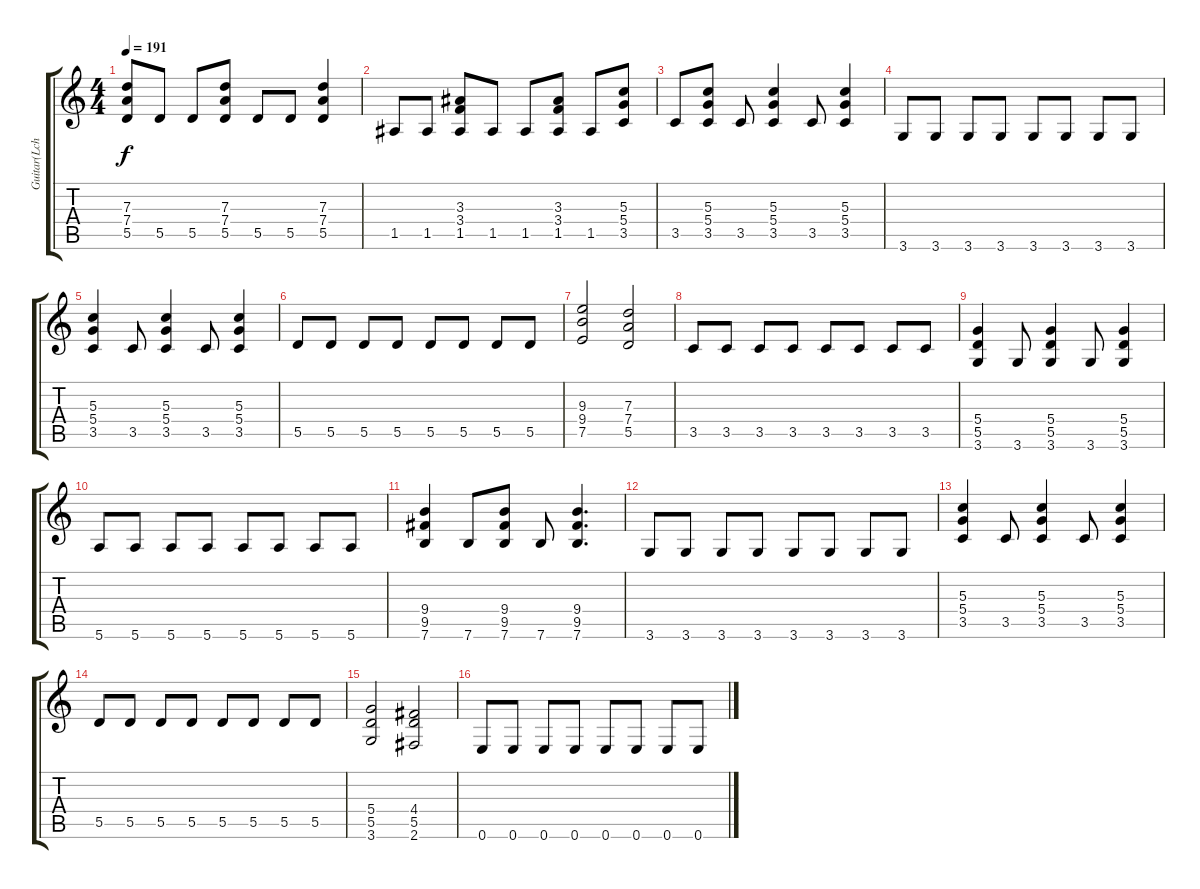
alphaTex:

\track ("Guitar(Lch.)" "Guitar(Lch") {instrument distortionguitar}
\staff {score tabs}
\tuning (E4 B3 G3 D3 A2 E2) {hide}
\ts (4 4)
\tempo 191
\clef g2
\ks c
(7.3 7.4 5.5).8{dy f} 5.5.8 5.5.8 (7.3 7.4 5.5).8 5.5.8 5.5.8 (7.3 7.4 5.5).4 |
1.5.8 1.5.8 (3.3 3.4 1.5).8 1.5.8 1.5.8 (3.3 3.4 1.5).8 1.5.8 (5.3 5.4 3.5).8 |
3.5.8 (5.3 5.4 3.5).8 3.5.8 (5.3 5.4 3.5).4 3.5.8 (5.3 5.4 3.5).4 |
3.6.8 3.6.8 3.6.8 3.6.8 3.6.8 3.6.8 3.6.8 3.6.8 |
(5.3 5.4 3.5).4 3.5.8 (5.3 5.4 3.5).4 3.5.8 (5.3 5.4 3.5).4 |
5.5.8 5.5.8 5.5.8 5.5.8 5.5.8 5.5.8 5.5.8 5.5.8 |
(9.3 9.4 7.5).2 (7.3 7.4 5.5).2 |
3.5.8 3.5.8 3.5.8 3.5.8 3.5.8 3.5.8 3.5.8 3.5.8 |
(5.4 5.5 3.6).4 3.6.8 (5.4 5.5 3.6).4 3.6.8 (5.4 5.5 3.6).4 |
5.6.8 5.6.8 5.6.8 5.6.8 5.6.8 5.6.8 5.6.8 5.6.8 |
(9.4 9.5 7.6).4 7.6.8 (9.4 9.5 7.6).8 7.6.8 (9.4 9.5 7.6).4{d} |
3.6.8 3.6.8 3.6.8 3.6.8 3.6.8 3.6.8 3.6.8 3.6.8 |
(5.3 5.4 3.5).4 3.5.8 (5.3 5.4 3.5).4 3.5.8 (5.3 5.4 3.5).4 |
5.5.8 5.5.8 5.5.8 5.5.8 5.5.8 5.5.8 5.5.8 5.5.8 |
(5.4 5.5 3.6).2 (4.4 5.5 2.6).2 |
0.6.8 0.6.8 0.6.8 0.6.8 0.6.8 0.6.8 0.6.8 0.6.8
